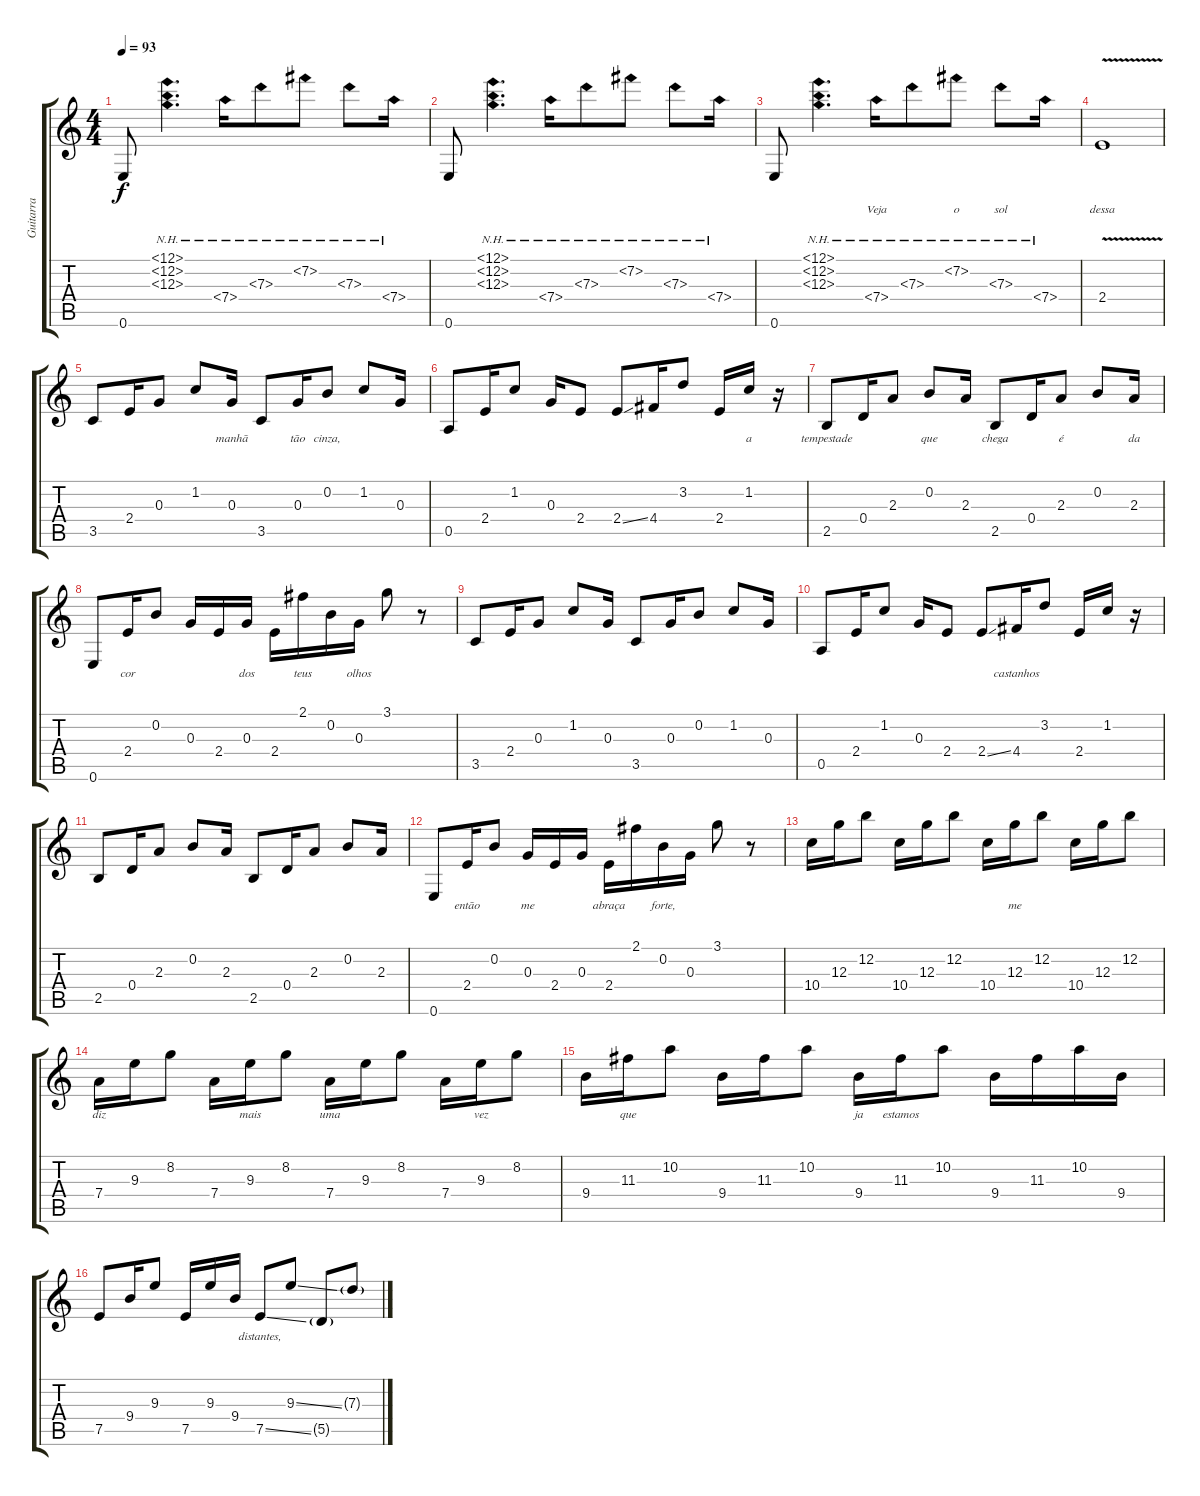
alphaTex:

\track ("Guitarra" "Guitarra") {instrument acousticguitarnylon}
\staff {score tabs}
\tuning (E4 B3 G3 D3 A2 E2) {hide}
\ts (4 4)
\tempo 93
\clef g2
\ks c
0.6.8{lyrics (0 "") lyrics (1 "") lyrics (2 "") lyrics (3 "") lyrics (4 "") dy f} (12.1{nh} 12.2{nh} 12.3{nh}).4{d lyrics (0 "") lyrics (1 "") lyrics (2 "") lyrics (3 "") lyrics (4 "")} 7.4{nh}.16{lyrics (0 "") lyrics (1 "") lyrics (2 "") lyrics (3 "") lyrics (4 "")} 7.3{nh}.8{lyrics (0 "") lyrics (1 "") lyrics (2 "") lyrics (3 "") lyrics (4 "")} 7.2{nh}.8{lyrics (0 "") lyrics (1 "") lyrics (2 "") lyrics (3 "") lyrics (4 "")} 7.3{nh}.8{lyrics (0 "") lyrics (1 "") lyrics (2 "") lyrics (3 "") lyrics (4 "")} 7.4{nh}.16{lyrics (0 "") lyrics (1 "") lyrics (2 "") lyrics (3 "") lyrics (4 "")} |
0.6.8{lyrics (0 "") lyrics (1 "") lyrics (2 "") lyrics (3 "") lyrics (4 "")} (12.1{nh} 12.2{nh} 12.3{nh}).4{d lyrics (0 "") lyrics (1 "") lyrics (2 "") lyrics (3 "") lyrics (4 "")} 7.4{nh}.16{lyrics (0 "") lyrics (1 "") lyrics (2 "") lyrics (3 "") lyrics (4 "")} 7.3{nh}.8{lyrics (0 "") lyrics (1 "") lyrics (2 "") lyrics (3 "") lyrics (4 "")} 7.2{nh}.8{lyrics (0 "") lyrics (1 "") lyrics (2 "") lyrics (3 "") lyrics (4 "")} 7.3{nh}.8{lyrics (0 "") lyrics (1 "") lyrics (2 "") lyrics (3 "") lyrics (4 "")} 7.4{nh}.16{lyrics (0 "") lyrics (1 "") lyrics (2 "") lyrics (3 "") lyrics (4 "")} |
0.6.8{lyrics (0 "") lyrics (1 "") lyrics (2 "") lyrics (3 "") lyrics (4 "")} (12.1{nh} 12.2{nh} 12.3{nh}).4{d lyrics (0 "") lyrics (1 "") lyrics (2 "") lyrics (3 "") lyrics (4 "")} 7.4{nh}.16{lyrics (0 "Veja") lyrics (1 "") lyrics (2 "") lyrics (3 "") lyrics (4 "")} 7.3{nh}.8{lyrics (0 "") lyrics (1 "") lyrics (2 "") lyrics (3 "") lyrics (4 "")} 7.2{nh}.8{lyrics (0 "o") lyrics (1 "") lyrics (2 "") lyrics (3 "") lyrics (4 "")} 7.3{nh}.8{lyrics (0 "sol") lyrics (1 "") lyrics (2 "") lyrics (3 "") lyrics (4 "")} 7.4{nh}.16{lyrics (0 "") lyrics (1 "") lyrics (2 "") lyrics (3 "") lyrics (4 "")} |
2.4{v}.1{lyrics (0 "dessa") lyrics (1 "") lyrics (2 "") lyrics (3 "") lyrics (4 "")} |
3.5.8{lyrics (0 "") lyrics (1 "") lyrics (2 "") lyrics (3 "") lyrics (4 "")} 2.4.16{lyrics (0 "") lyrics (1 "") lyrics (2 "") lyrics (3 "") lyrics (4 "")} 0.3.8{lyrics (0 "") lyrics (1 "") lyrics (2 "") lyrics (3 "") lyrics (4 "")} 1.2.8{lyrics (0 "") lyrics (1 "") lyrics (2 "") lyrics (3 "") lyrics (4 "")} 0.3.16{lyrics (0 "manhã") lyrics (1 "") lyrics (2 "") lyrics (3 "") lyrics (4 "")} 3.5.8{lyrics (0 "") lyrics (1 "") lyrics (2 "") lyrics (3 "") lyrics (4 "")} 0.3.16{lyrics (0 "tão") lyrics (1 "") lyrics (2 "") lyrics (3 "") lyrics (4 "")} 0.2.8{lyrics (0 "cinza,") lyrics (1 "") lyrics (2 "") lyrics (3 "") lyrics (4 "")} 1.2.8{lyrics (0 "") lyrics (1 "") lyrics (2 "") lyrics (3 "") lyrics (4 "")} 0.3.16{lyrics (0 "") lyrics (1 "") lyrics (2 "") lyrics (3 "") lyrics (4 "")} |
0.5.8{lyrics (0 "") lyrics (1 "") lyrics (2 "") lyrics (3 "") lyrics (4 "")} 2.4.16{lyrics (0 "") lyrics (1 "") lyrics (2 "") lyrics (3 "") lyrics (4 "")} 1.2.8{lyrics (0 "") lyrics (1 "") lyrics (2 "") lyrics (3 "") lyrics (4 "")} 0.3.16{lyrics (0 "") lyrics (1 "") lyrics (2 "") lyrics (3 "") lyrics (4 "")} 2.4.8{lyrics (0 "") lyrics (1 "") lyrics (2 "") lyrics (3 "") lyrics (4 "")} 2.4{ss}.8{lyrics (0 "") lyrics (1 "") lyrics (2 "") lyrics (3 "") lyrics (4 "")} 4.4.16{lyrics (0 "") lyrics (1 "") lyrics (2 "") lyrics (3 "") lyrics (4 "")} 3.2.8{lyrics (0 "") lyrics (1 "") lyrics (2 "") lyrics (3 "") lyrics (4 "")} 2.4.16{lyrics (0 "") lyrics (1 "") lyrics (2 "") lyrics (3 "") lyrics (4 "")} 1.2.16{lyrics (0 "a") lyrics (1 "") lyrics (2 "") lyrics (3 "") lyrics (4 "")} r.16 |
2.5.8{lyrics (0 "tempestade") lyrics (1 "") lyrics (2 "") lyrics (3 "") lyrics (4 "")} 0.4.16{lyrics (0 "") lyrics (1 "") lyrics (2 "") lyrics (3 "") lyrics (4 "")} 2.3.8{lyrics (0 "") lyrics (1 "") lyrics (2 "") lyrics (3 "") lyrics (4 "")} 0.2.8{lyrics (0 "que") lyrics (1 "") lyrics (2 "") lyrics (3 "") lyrics (4 "")} 2.3.16{lyrics (0 "") lyrics (1 "") lyrics (2 "") lyrics (3 "") lyrics (4 "")} 2.5.8{lyrics (0 "chega") lyrics (1 "") lyrics (2 "") lyrics (3 "") lyrics (4 "")} 0.4.16{lyrics (0 "") lyrics (1 "") lyrics (2 "") lyrics (3 "") lyrics (4 "")} 2.3.8{lyrics (0 "é") lyrics (1 "") lyrics (2 "") lyrics (3 "") lyrics (4 "")} 0.2.8{lyrics (0 "") lyrics (1 "") lyrics (2 "") lyrics (3 "") lyrics (4 "")} 2.3.16{lyrics (0 "da") lyrics (1 "") lyrics (2 "") lyrics (3 "") lyrics (4 "")} |
0.6.8{lyrics (0 "") lyrics (1 "") lyrics (2 "") lyrics (3 "") lyrics (4 "")} 2.4.16{lyrics (0 "cor") lyrics (1 "") lyrics (2 "") lyrics (3 "") lyrics (4 "")} 0.2.8{lyrics (0 "") lyrics (1 "") lyrics (2 "") lyrics (3 "") lyrics (4 "")} 0.3.16{lyrics (0 "") lyrics (1 "") lyrics (2 "") lyrics (3 "") lyrics (4 "")} 2.4.16{lyrics (0 "") lyrics (1 "") lyrics (2 "") lyrics (3 "") lyrics (4 "")} 0.3.16{lyrics (0 "dos") lyrics (1 "") lyrics (2 "") lyrics (3 "") lyrics (4 "")} 2.4.16{lyrics (0 "") lyrics (1 "") lyrics (2 "") lyrics (3 "") lyrics (4 "")} 2.1.16{lyrics (0 "teus") lyrics (1 "") lyrics (2 "") lyrics (3 "") lyrics (4 "")} 0.2.16{lyrics (0 "") lyrics (1 "") lyrics (2 "") lyrics (3 "") lyrics (4 "")} 0.3.16{lyrics (0 "olhos") lyrics (1 "") lyrics (2 "") lyrics (3 "") lyrics (4 "")} 3.1.8{lyrics (0 "") lyrics (1 "") lyrics (2 "") lyrics (3 "") lyrics (4 "")} r.8 |
3.5.8{lyrics (0 "") lyrics (1 "") lyrics (2 "") lyrics (3 "") lyrics (4 "")} 2.4.16{lyrics (0 "") lyrics (1 "") lyrics (2 "") lyrics (3 "") lyrics (4 "")} 0.3.8{lyrics (0 "") lyrics (1 "") lyrics (2 "") lyrics (3 "") lyrics (4 "")} 1.2.8{lyrics (0 "") lyrics (1 "") lyrics (2 "") lyrics (3 "") lyrics (4 "")} 0.3.16{lyrics (0 "") lyrics (1 "") lyrics (2 "") lyrics (3 "") lyrics (4 "")} 3.5.8{lyrics (0 "") lyrics (1 "") lyrics (2 "") lyrics (3 "") lyrics (4 "")} 0.3.16{lyrics (0 "") lyrics (1 "") lyrics (2 "") lyrics (3 "") lyrics (4 "")} 0.2.8{lyrics (0 "") lyrics (1 "") lyrics (2 "") lyrics (3 "") lyrics (4 "")} 1.2.8{lyrics (0 "") lyrics (1 "") lyrics (2 "") lyrics (3 "") lyrics (4 "")} 0.3.16{lyrics (0 "") lyrics (1 "") lyrics (2 "") lyrics (3 "") lyrics (4 "")} |
0.5.8{lyrics (0 "") lyrics (1 "") lyrics (2 "") lyrics (3 "") lyrics (4 "")} 2.4.16{lyrics (0 "") lyrics (1 "") lyrics (2 "") lyrics (3 "") lyrics (4 "")} 1.2.8{lyrics (0 "") lyrics (1 "") lyrics (2 "") lyrics (3 "") lyrics (4 "")} 0.3.16{lyrics (0 "") lyrics (1 "") lyrics (2 "") lyrics (3 "") lyrics (4 "")} 2.4.8{lyrics (0 "") lyrics (1 "") lyrics (2 "") lyrics (3 "") lyrics (4 "")} 2.4{ss}.8{lyrics (0 "") lyrics (1 "") lyrics (2 "") lyrics (3 "") lyrics (4 "")} 4.4.16{lyrics (0 "castanhos") lyrics (1 "") lyrics (2 "") lyrics (3 "") lyrics (4 "")} 3.2.8{lyrics (0 "") lyrics (1 "") lyrics (2 "") lyrics (3 "") lyrics (4 "")} 2.4.16{lyrics (0 "") lyrics (1 "") lyrics (2 "") lyrics (3 "") lyrics (4 "")} 1.2.16{lyrics (0 "") lyrics (1 "") lyrics (2 "") lyrics (3 "") lyrics (4 "")} r.16 |
2.5.8{lyrics (0 "") lyrics (1 "") lyrics (2 "") lyrics (3 "") lyrics (4 "")} 0.4.16{lyrics (0 "") lyrics (1 "") lyrics (2 "") lyrics (3 "") lyrics (4 "")} 2.3.8{lyrics (0 "") lyrics (1 "") lyrics (2 "") lyrics (3 "") lyrics (4 "")} 0.2.8{lyrics (0 "") lyrics (1 "") lyrics (2 "") lyrics (3 "") lyrics (4 "")} 2.3.16{lyrics (0 "") lyrics (1 "") lyrics (2 "") lyrics (3 "") lyrics (4 "")} 2.5.8{lyrics (0 "") lyrics (1 "") lyrics (2 "") lyrics (3 "") lyrics (4 "")} 0.4.16{lyrics (0 "") lyrics (1 "") lyrics (2 "") lyrics (3 "") lyrics (4 "")} 2.3.8{lyrics (0 "") lyrics (1 "") lyrics (2 "") lyrics (3 "") lyrics (4 "")} 0.2.8{lyrics (0 "") lyrics (1 "") lyrics (2 "") lyrics (3 "") lyrics (4 "")} 2.3.16{lyrics (0 "") lyrics (1 "") lyrics (2 "") lyrics (3 "") lyrics (4 "")} |
0.6.8{lyrics (0 "") lyrics (1 "") lyrics (2 "") lyrics (3 "") lyrics (4 "")} 2.4.16{lyrics (0 "então") lyrics (1 "") lyrics (2 "") lyrics (3 "") lyrics (4 "")} 0.2.8{lyrics (0 "") lyrics (1 "") lyrics (2 "") lyrics (3 "") lyrics (4 "")} 0.3.16{lyrics (0 "me") lyrics (1 "") lyrics (2 "") lyrics (3 "") lyrics (4 "")} 2.4.16{lyrics (0 "") lyrics (1 "") lyrics (2 "") lyrics (3 "") lyrics (4 "")} 0.3.16{lyrics (0 "") lyrics (1 "") lyrics (2 "") lyrics (3 "") lyrics (4 "")} 2.4.16{lyrics (0 "abraça") lyrics (1 "") lyrics (2 "") lyrics (3 "") lyrics (4 "")} 2.1.16{lyrics (0 "") lyrics (1 "") lyrics (2 "") lyrics (3 "") lyrics (4 "")} 0.2.16{lyrics (0 "forte,") lyrics (1 "") lyrics (2 "") lyrics (3 "") lyrics (4 "")} 0.3.16{lyrics (0 "") lyrics (1 "") lyrics (2 "") lyrics (3 "") lyrics (4 "")} 3.1.8{lyrics (0 "") lyrics (1 "") lyrics (2 "") lyrics (3 "") lyrics (4 "")} r.8 |
10.4.16{lyrics (0 "") lyrics (1 "") lyrics (2 "") lyrics (3 "") lyrics (4 "")} 12.3.16{lyrics (0 "") lyrics (1 "") lyrics (2 "") lyrics (3 "") lyrics (4 "")} 12.2.8{lyrics (0 "") lyrics (1 "") lyrics (2 "") lyrics (3 "") lyrics (4 "")} 10.4.16{lyrics (0 "") lyrics (1 "") lyrics (2 "") lyrics (3 "") lyrics (4 "")} 12.3.16{lyrics (0 "") lyrics (1 "") lyrics (2 "") lyrics (3 "") lyrics (4 "")} 12.2.8{lyrics (0 "") lyrics (1 "") lyrics (2 "") lyrics (3 "") lyrics (4 "")} 10.4.16{lyrics (0 "") lyrics (1 "") lyrics (2 "") lyrics (3 "") lyrics (4 "")} 12.3.16{lyrics (0 "me") lyrics (1 "") lyrics (2 "") lyrics (3 "") lyrics (4 "")} 12.2.8{lyrics (0 "") lyrics (1 "") lyrics (2 "") lyrics (3 "") lyrics (4 "")} 10.4.16{lyrics (0 "") lyrics (1 "") lyrics (2 "") lyrics (3 "") lyrics (4 "")} 12.3.16{lyrics (0 "") lyrics (1 "") lyrics (2 "") lyrics (3 "") lyrics (4 "")} 12.2.8{lyrics (0 "") lyrics (1 "") lyrics (2 "") lyrics (3 "") lyrics (4 "")} |
7.4.16{lyrics (0 "diz") lyrics (1 "") lyrics (2 "") lyrics (3 "") lyrics (4 "")} 9.3.16{lyrics (0 "") lyrics (1 "") lyrics (2 "") lyrics (3 "") lyrics (4 "")} 8.2.8{lyrics (0 "") lyrics (1 "") lyrics (2 "") lyrics (3 "") lyrics (4 "")} 7.4.16{lyrics (0 "") lyrics (1 "") lyrics (2 "") lyrics (3 "") lyrics (4 "")} 9.3.16{lyrics (0 "mais") lyrics (1 "") lyrics (2 "") lyrics (3 "") lyrics (4 "")} 8.2.8{lyrics (0 "") lyrics (1 "") lyrics (2 "") lyrics (3 "") lyrics (4 "")} 7.4.16{lyrics (0 "uma") lyrics (1 "") lyrics (2 "") lyrics (3 "") lyrics (4 "")} 9.3.16{lyrics (0 "") lyrics (1 "") lyrics (2 "") lyrics (3 "") lyrics (4 "")} 8.2.8{lyrics (0 "") lyrics (1 "") lyrics (2 "") lyrics (3 "") lyrics (4 "")} 7.4.16{lyrics (0 "") lyrics (1 "") lyrics (2 "") lyrics (3 "") lyrics (4 "")} 9.3.16{lyrics (0 "vez") lyrics (1 "") lyrics (2 "") lyrics (3 "") lyrics (4 "")} 8.2.8{lyrics (0 "") lyrics (1 "") lyrics (2 "") lyrics (3 "") lyrics (4 "")} |
9.4.16{lyrics (0 "") lyrics (1 "") lyrics (2 "") lyrics (3 "") lyrics (4 "")} 11.3.16{lyrics (0 "que") lyrics (1 "") lyrics (2 "") lyrics (3 "") lyrics (4 "")} 10.2.8{lyrics (0 "") lyrics (1 "") lyrics (2 "") lyrics (3 "") lyrics (4 "")} 9.4.16{lyrics (0 "") lyrics (1 "") lyrics (2 "") lyrics (3 "") lyrics (4 "")} 11.3.16{lyrics (0 "") lyrics (1 "") lyrics (2 "") lyrics (3 "") lyrics (4 "")} 10.2.8{lyrics (0 "") lyrics (1 "") lyrics (2 "") lyrics (3 "") lyrics (4 "")} 9.4.16{lyrics (0 "ja") lyrics (1 "") lyrics (2 "") lyrics (3 "") lyrics (4 "")} 11.3.16{lyrics (0 "estamos") lyrics (1 "") lyrics (2 "") lyrics (3 "") lyrics (4 "")} 10.2.8{lyrics (0 "") lyrics (1 "") lyrics (2 "") lyrics (3 "") lyrics (4 "")} 9.4.16{lyrics (0 "") lyrics (1 "") lyrics (2 "") lyrics (3 "") lyrics (4 "")} 11.3.16{lyrics (0 "") lyrics (1 "") lyrics (2 "") lyrics (3 "") lyrics (4 "")} 10.2.16{lyrics (0 "") lyrics (1 "") lyrics (2 "") lyrics (3 "") lyrics (4 "")} 9.4.16{lyrics (0 "") lyrics (1 "") lyrics (2 "") lyrics (3 "") lyrics (4 "")} |
7.5.8{lyrics (0 "") lyrics (1 "") lyrics (2 "") lyrics (3 "") lyrics (4 "")} 9.4.16{lyrics (0 "") lyrics (1 "") lyrics (2 "") lyrics (3 "") lyrics (4 "")} 9.3.8{lyrics (0 "") lyrics (1 "") lyrics (2 "") lyrics (3 "") lyrics (4 "")} 7.5.16{lyrics (0 "") lyrics (1 "") lyrics (2 "") lyrics (3 "") lyrics (4 "")} 9.3.16{lyrics (0 "") lyrics (1 "") lyrics (2 "") lyrics (3 "") lyrics (4 "")} 9.4.16{lyrics (0 "") lyrics (1 "") lyrics (2 "") lyrics (3 "") lyrics (4 "")} 7.5{ss}.8{lyrics (0 "distantes,") lyrics (1 "") lyrics (2 "") lyrics (3 "") lyrics (4 "")} 9.3{ss}.8{lyrics (0 "") lyrics (1 "") lyrics (2 "") lyrics (3 "") lyrics (4 "")} 5.5{g}.8{lyrics (0 "") lyrics (1 "") lyrics (2 "") lyrics (3 "") lyrics (4 "")} 7.3{g}.8{lyrics (0 "") lyrics (1 "") lyrics (2 "") lyrics (3 "") lyrics (4 "")}
